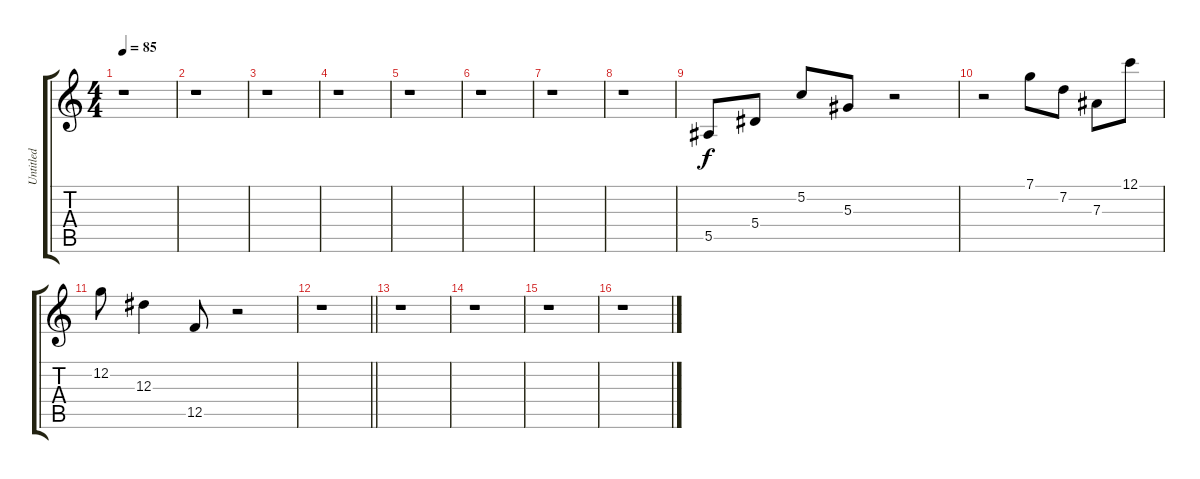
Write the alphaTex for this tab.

\track ("Untitled" "Untitled") {instrument acousticguitarsteel}
\staff {score tabs}
\tuning (C4 G3 Eb3 Bb2 F2 C2) {hide}
\ts (4 4)
\tempo 85
\clef g2
\ks c
r.1{dy f instrument acousticguitarsteel} |
r.1 |
r.1 |
r.1 |
r.1 |
r.1 |
r.1 |
r.1 |
5.5.8 5.4.8 5.2.8 5.3.8 r.2 |
r.2 7.1.8 7.2.8 7.3.8 12.1.8 |
12.2.8 12.3.4 12.5.8 r.2 |
\barLineRight lightlight
r.1 |
r.1 |
r.1 |
r.1 |
r.1
